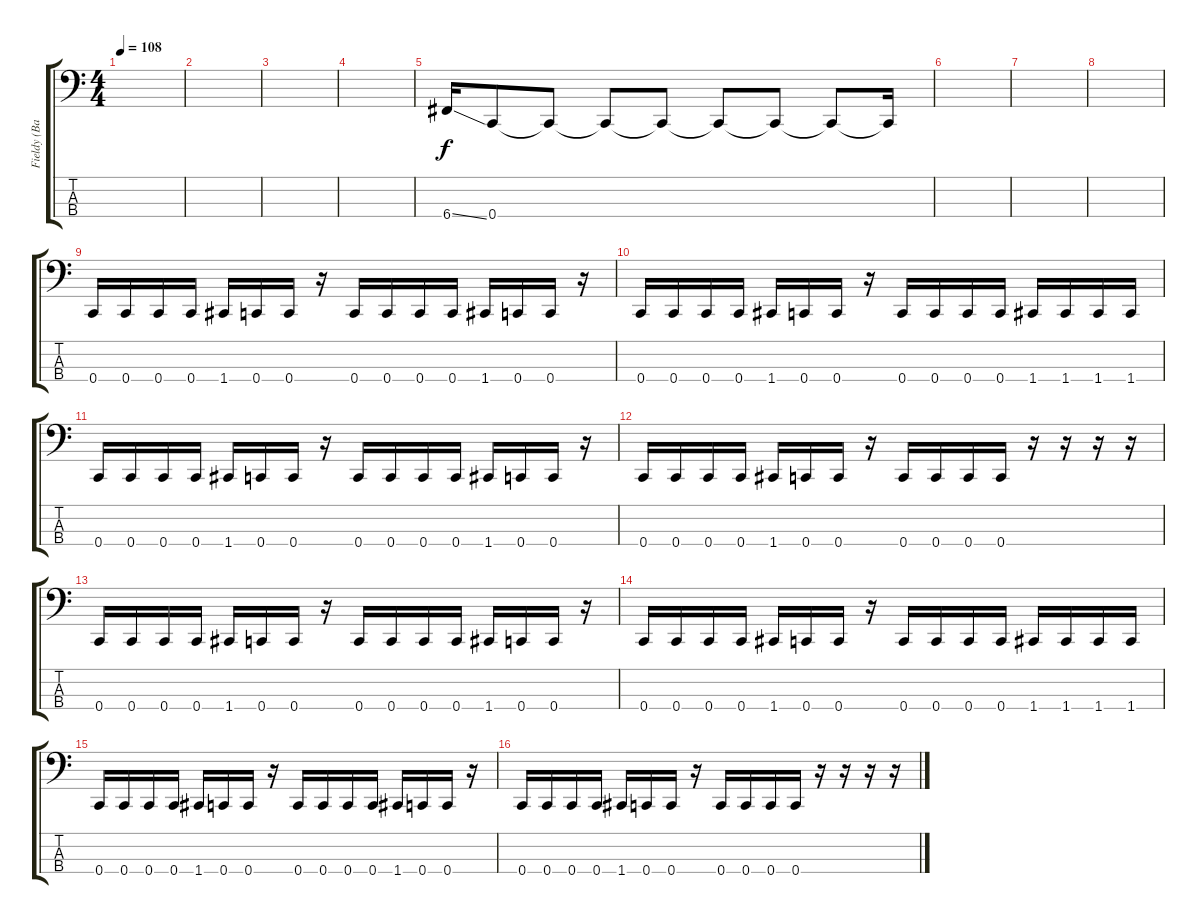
\track ("Fieldy (Bass)" "Fieldy (Ba") {instrument slapbass1}
\staff {score tabs}
\tuning (F2 C2 G1 C1) {hide}
\ts (4 4)
\tempo 108
\clef f4
\ks c
|
|
|
|
6.4{ss}.16{volume 13 instrument electricbassfinger} 0.4.8 0.4{t}.8 0.4{t}.8 0.4{t}.8 0.4{t}.8 0.4{t}.8 0.4{t}.8 0.4{t}.16 |
|
|
|
0.4.16{volume 16 instrument slapbass1} 0.4.16 0.4.16 0.4.16 1.4.16 0.4.16 0.4.16 r.16 0.4.16 0.4.16 0.4.16 0.4.16 1.4.16 0.4.16 0.4.16 r.16 |
0.4.16 0.4.16 0.4.16 0.4.16 1.4.16 0.4.16 0.4.16 r.16 0.4.16 0.4.16 0.4.16 0.4.16 1.4.16 1.4.16 1.4.16 1.4.16 |
0.4.16 0.4.16 0.4.16 0.4.16 1.4.16 0.4.16 0.4.16 r.16 0.4.16 0.4.16 0.4.16 0.4.16 1.4.16 0.4.16 0.4.16 r.16 |
0.4.16 0.4.16 0.4.16 0.4.16 1.4.16 0.4.16 0.4.16 r.16 0.4.16 0.4.16 0.4.16 0.4.16 r.16 r.16 r.16 r.16 |
0.4.16 0.4.16 0.4.16 0.4.16 1.4.16 0.4.16 0.4.16 r.16 0.4.16 0.4.16 0.4.16 0.4.16 1.4.16 0.4.16 0.4.16 r.16 |
0.4.16 0.4.16 0.4.16 0.4.16 1.4.16 0.4.16 0.4.16 r.16 0.4.16 0.4.16 0.4.16 0.4.16 1.4.16 1.4.16 1.4.16 1.4.16 |
0.4.16 0.4.16 0.4.16 0.4.16 1.4.16 0.4.16 0.4.16 r.16 0.4.16 0.4.16 0.4.16 0.4.16 1.4.16 0.4.16 0.4.16 r.16 |
0.4.16 0.4.16 0.4.16 0.4.16 1.4.16 0.4.16 0.4.16 r.16 0.4.16 0.4.16 0.4.16 0.4.16 r.16 r.16 r.16 r.16
